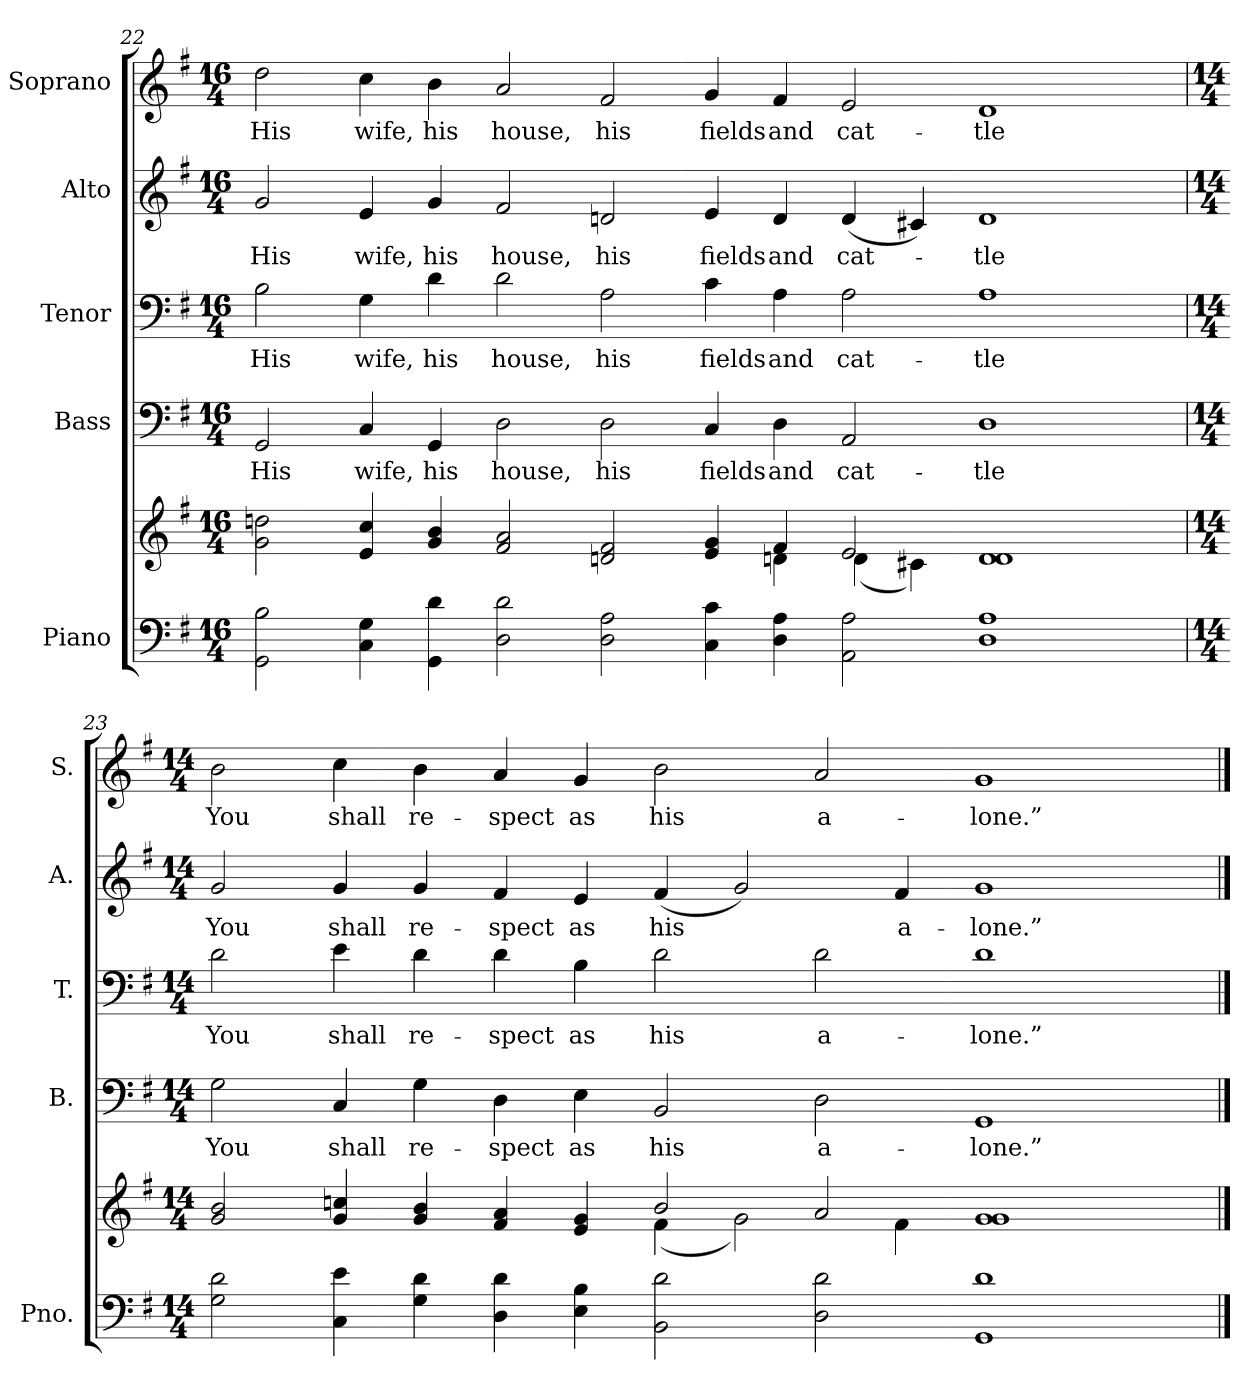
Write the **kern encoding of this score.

**kern	**kern	**kern	**text	**kern	**text	**kern	**text	**kern	**text
*part5	*part5	*part4	*part4	*part3	*part3	*part2	*part2	*part1	*part1
*staff6	*staff5	*staff4	*staff4	*staff3	*staff3	*staff2	*staff2	*staff1	*staff1
*I"Piano	*	*I"Bass	*	*I"Tenor	*	*I"Alto	*	*I"Soprano	*
*I'Pno.	*	*I'B.	*	*I'T.	*	*I'A.	*	*I'S.	*
*clefF4	*clefG2	*clefF4	*	*clefF4	*	*clefG2	*	*clefG2	*
*k[f#]	*k[f#]	*k[f#]	*	*k[f#]	*	*k[f#]	*	*k[f#]	*
*G:	*G:	*G:	*	*G:	*	*G:	*	*G:	*
*M16/4	*M16/4	*M16/4	*	*M16/4	*	*M16/4	*	*M16/4	*
=22	=22	=22	=22	=22	=22	=22	=22	=22	=22
*	*^	*	*	*	*	*	*	*	*
!	!	!	!	!LO:LY:b:color=#000000	!	!	!	!	!	!
!	!	!	!	!	!	!LO:LY:b:color=#000000	!	!	!	!
!	!	!	!	!	!	!	!	!LO:LY:b:color=#000000	!	!
!	!	!	!	!	!	!	!	!	!	!LO:LY:b:color=#000000
2GGi\ 2Bi	2gi\ 2ddni	1ryy	2GGi/	His	2Bi\	His	2gi/	His	2ddi\	His
!	!	!	!	!LO:LY:b:color=#000000	!	!	!	!	!	!
!	!	!	!	!	!	!LO:LY:b:color=#000000	!	!	!	!
!	!	!	!	!	!	!	!	!LO:LY:b:color=#000000	!	!
!	!	!	!	!	!	!	!	!	!	!LO:LY:b:color=#000000
4Ci\ 4Gi	4ei/ 4cci	.	4Ci/	wife,	4Gi\	wife,	4ei/	wife,	4cci\	wife,
!	!	!	!	!LO:LY:b:color=#000000	!	!	!	!	!	!
!	!	!	!	!	!	!LO:LY:b:color=#000000	!	!	!	!
!	!	!	!	!	!	!	!	!LO:LY:b:color=#000000	!	!
!	!	!	!	!	!	!	!	!	!	!LO:LY:b:color=#000000
4GGi\ 4di	4gi/ 4bi	.	4GGi/	his	4di\	his	4gi/	his	4bi\	his
!	!	!	!	!LO:LY:b:color=#000000	!	!	!	!	!	!
!	!	!	!	!	!	!LO:LY:b:color=#000000	!	!	!	!
!	!	!	!	!	!	!	!	!LO:LY:b:color=#000000	!	!
!	!	!	!	!	!	!	!	!	!	!LO:LY:b:color=#000000
2Di\ 2di	2f#i/ 2ai	2ryy	2Di\	house,	2di\	house,	2f#i/	house,	2ai/	house,
!	!	!	!	!LO:LY:b:color=#000000	!	!	!	!	!	!
!	!	!	!	!	!	!LO:LY:b:color=#000000	!	!	!	!
!	!	!	!	!	!	!	!	!LO:LY:b:color=#000000	!	!
!	!	!	!	!	!	!	!	!	!	!LO:LY:b:color=#000000
2Di\ 2Ai	2dni/ 2f#i	2ryy	2Di\	his	2Ai\	his	2dni/	his	2f#i/	his
!	!	!	!	!LO:LY:b:color=#000000	!	!	!	!	!	!
!	!	!	!	!	!	!LO:LY:b:color=#000000	!	!	!	!
!	!	!	!	!	!	!	!	!LO:LY:b:color=#000000	!	!
!	!	!	!	!	!	!	!	!	!	!LO:LY:b:color=#000000
4Ci\ 4ci	4ei/ 4gi	4ryy	4Ci/	fields	4ci\	fields	4ei/	fields	4gi/	fields
!	!	!	!	!LO:LY:b:color=#000000	!	!	!	!	!	!
!	!	!	!	!	!	!LO:LY:b:color=#000000	!	!	!	!
!	!	!	!	!	!	!	!	!LO:LY:b:color=#000000	!	!
!	!	!	!	!	!	!	!	!	!	!LO:LY:b:color=#000000
4Di\ 4Ai	4f#i/	4dni\	4Di\	and	4Ai\	and	4di/	and	4f#i/	and
!	!	!	!	!LO:LY:b:color=#000000	!	!	!	!	!	!
!	!	!	!	!	!	!LO:LY:b:color=#000000	!	!	!	!
!	!	!	!	!	!	!	!	!LO:LY:b:color=#000000	!	!
!	!	!	!	!	!	!	!	!	!	!LO:LY:b:color=#000000
2AAi\ 2Ai	2ei/	(4di\	2AAi/	cat-	2Ai\	cat-	(4di/	cat-	2ei/	cat-
.	.	4c#Xi\)	.	.	.	.	4c#Xi/)	.	.	.
!	!	!	!	!LO:LY:b:color=#000000	!	!	!	!	!	!
!	!	!	!	!	!	!LO:LY:b:color=#000000	!	!	!	!
!	!	!	!	!	!	!	!	!LO:LY:b:color=#000000	!	!
!	!	!	!	!	!	!	!	!	!	!LO:LY:b:color=#000000
1Di 1Ai	1di 1di	2ryy	1Di	-tle	1Ai	-tle	1di	-tle	1di	-tle
.	.	2ryy	.	.	.	.	.	.	.	.
!!LO:PB:g=z
=23	=23	=23	=23	=23	=23	=23	=23	=23	=23	=23
*M14/4	*M14/4	*	*M14/4	*	*M14/4	*	*M14/4	*	*M14/4	*
!	!	!	!	!LO:LY:b:color=#000000	!	!	!	!	!	!
!	!	!	!	!	!	!LO:LY:b:color=#000000	!	!	!	!
!	!	!	!	!	!	!	!	!LO:LY:b:color=#000000	!	!
!	!	!	!	!	!	!	!	!	!	!LO:LY:b:color=#000000
2Gi\ 2di	2gi/ 2bi	1ryy	2Gi\	You	2di\	You	2gi/	You	2bi\	You
!	!	!	!	!LO:LY:b:color=#000000	!	!	!	!	!	!
!	!	!	!	!	!	!LO:LY:b:color=#000000	!	!	!	!
!	!	!	!	!	!	!	!	!LO:LY:b:color=#000000	!	!
!	!	!	!	!	!	!	!	!	!	!LO:LY:b:color=#000000
4Ci\ 4ei	4gi/ 4ccni	.	4Ci/	shall	4ei\	shall	4gi/	shall	4cci\	shall
!	!	!	!	!LO:LY:b:color=#000000	!	!	!	!	!	!
!	!	!	!	!	!	!LO:LY:b:color=#000000	!	!	!	!
!	!	!	!	!	!	!	!	!LO:LY:b:color=#000000	!	!
!	!	!	!	!	!	!	!	!	!	!LO:LY:b:color=#000000
4Gi\ 4di	4gi/ 4bi	.	4Gi\	re-	4di\	re-	4gi/	re-	4bi\	re-
!	!	!	!	!LO:LY:b:color=#000000	!	!	!	!	!	!
!	!	!	!	!	!	!LO:LY:b:color=#000000	!	!	!	!
!	!	!	!	!	!	!	!	!LO:LY:b:color=#000000	!	!
!	!	!	!	!	!	!	!	!	!	!LO:LY:b:color=#000000
4Di\ 4di	4f#i/ 4ai	2ryy	4Di\	-spect	4di\	-spect	4f#i/	-spect	4ai/	-spect
!	!	!	!	!LO:LY:b:color=#000000	!	!	!	!	!	!
!	!	!	!	!	!	!LO:LY:b:color=#000000	!	!	!	!
!	!	!	!	!	!	!	!	!LO:LY:b:color=#000000	!	!
!	!	!	!	!	!	!	!	!	!	!LO:LY:b:color=#000000
4Ei\ 4Bi	4ei/ 4gi	.	4Ei\	as	4Bi\	as	4ei/	as	4gi/	as
!	!	!	!	!LO:LY:b:color=#000000	!	!	!	!	!	!
!	!	!	!	!	!	!LO:LY:b:color=#000000	!	!	!	!
!	!	!	!	!	!	!	!	!LO:LY:b:color=#000000	!	!
!	!	!	!	!	!	!	!	!	!	!LO:LY:b:color=#000000
2BBi\ 2di	2bi/	(4f#i\	2BBi/	his	2di\	his	(4f#i/	his	2bi\	his
.	.	2gi\)	.	.	.	.	2gi/)	.	.	.
!	!	!	!	!LO:LY:b:color=#000000	!	!	!	!	!	!
!	!	!	!	!	!	!LO:LY:b:color=#000000	!	!	!	!
!	!	!	!	!	!	!	!	!	!	!LO:LY:b:color=#000000
2Di\ 2di	2ai/	.	2Di\	a-	2di\	a-	.	.	2ai/	a-
!	!	!	!	!	!	!	!	!LO:LY:b:color=#000000	!	!
.	.	4f#i\	.	.	.	.	4f#i/	a-	.	.
!	!	!	!	!LO:LY:b:color=#000000	!	!	!	!	!	!
!	!	!	!	!	!	!LO:LY:b:color=#000000	!	!	!	!
!	!	!	!	!	!	!	!	!LO:LY:b:color=#000000	!	!
!	!	!	!	!	!	!	!	!	!	!LO:LY:b:color=#000000
1GGi 1di	1gi 1gi	2ryy	1GGi	-lone.”	1di	-lone.”	1gi	-lone.”	1gi	-lone.”
.	.	2ryy	.	.	.	.	.	.	.	.
*	*v	*v	*	*	*	*	*	*	*	*
==	==	==	==	==	==	==	==	==	==
*-	*-	*-	*-	*-	*-	*-	*-	*-	*-
